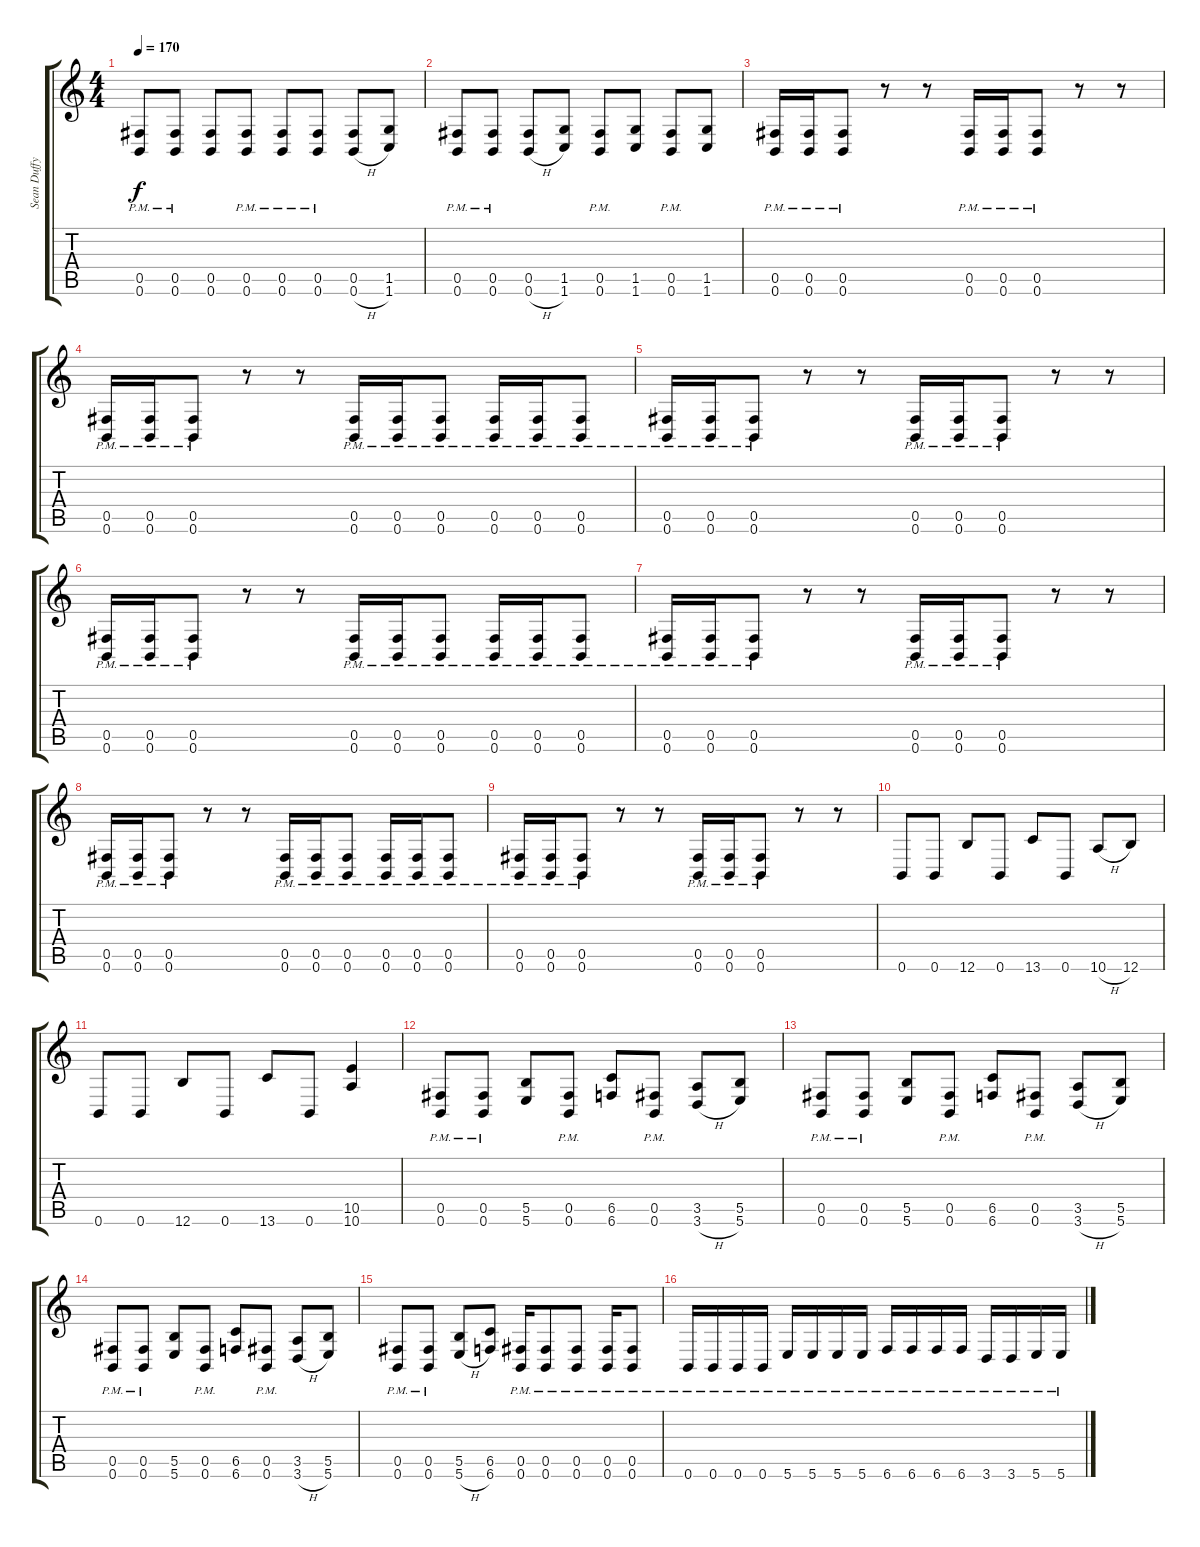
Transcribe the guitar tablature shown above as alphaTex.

\track ("Sean Duffy" "Sean Duffy") {instrument distortionguitar}
\staff {score tabs}
\tuning (Db4 Ab3 E3 B2 Gb2 B1) {hide}
\ts (4 4)
\tempo 170
\clef g2
\ks c
(0.5{pm} 0.6{pm}).8{dy f} (0.5{pm} 0.6{pm}).8 (0.5 0.6).8 (0.5{pm} 0.6{pm}).8 (0.5{pm} 0.6{pm}).8 (0.5{pm} 0.6{pm}).8 (0.5 0.6{h}).8 (1.5 1.6).8 |
(0.5{pm} 0.6{pm}).8 (0.5{pm} 0.6{pm}).8 (0.5 0.6{h}).8 (1.5 1.6).8 (0.5{pm} 0.6{pm}).8 (1.5 1.6).8 (0.5{pm} 0.6{pm}).8 (1.5 1.6).8 |
(0.5{pm} 0.6{pm}).16 (0.5{pm} 0.6{pm}).16 (0.5{pm} 0.6{pm}).8 r.8 r.8 (0.5{pm} 0.6{pm}).16 (0.5{pm} 0.6{pm}).16 (0.5{pm} 0.6{pm}).8 r.8 r.8 |
(0.5{pm} 0.6{pm}).16 (0.5{pm} 0.6{pm}).16 (0.5{pm} 0.6{pm}).8 r.8 r.8 (0.5{pm} 0.6{pm}).16 (0.5{pm} 0.6{pm}).16 (0.5{pm} 0.6{pm}).8 (0.5{pm} 0.6{pm}).16 (0.5{pm} 0.6{pm}).16 (0.5{pm} 0.6{pm}).8 |
(0.5{pm} 0.6{pm}).16 (0.5{pm} 0.6{pm}).16 (0.5{pm} 0.6{pm}).8 r.8 r.8 (0.5{pm} 0.6{pm}).16 (0.5{pm} 0.6{pm}).16 (0.5{pm} 0.6{pm}).8 r.8 r.8 |
(0.5{pm} 0.6{pm}).16 (0.5{pm} 0.6{pm}).16 (0.5{pm} 0.6{pm}).8 r.8 r.8 (0.5{pm} 0.6{pm}).16 (0.5{pm} 0.6{pm}).16 (0.5{pm} 0.6{pm}).8 (0.5{pm} 0.6{pm}).16 (0.5{pm} 0.6{pm}).16 (0.5{pm} 0.6{pm}).8 |
(0.5{pm} 0.6{pm}).16 (0.5{pm} 0.6{pm}).16 (0.5{pm} 0.6{pm}).8 r.8 r.8 (0.5{pm} 0.6{pm}).16 (0.5{pm} 0.6{pm}).16 (0.5{pm} 0.6{pm}).8 r.8 r.8 |
(0.5{pm} 0.6{pm}).16 (0.5{pm} 0.6{pm}).16 (0.5{pm} 0.6{pm}).8 r.8 r.8 (0.5{pm} 0.6{pm}).16 (0.5{pm} 0.6{pm}).16 (0.5{pm} 0.6{pm}).8 (0.5{pm} 0.6{pm}).16 (0.5{pm} 0.6{pm}).16 (0.5{pm} 0.6{pm}).8 |
(0.5{pm} 0.6{pm}).16 (0.5{pm} 0.6{pm}).16 (0.5{pm} 0.6{pm}).8 r.8 r.8 (0.5{pm} 0.6{pm}).16 (0.5{pm} 0.6{pm}).16 (0.5{pm} 0.6{pm}).8 r.8 r.8 |
0.6.8 0.6.8 12.6.8 0.6.8 13.6.8 0.6.8 10.6{h}.8 12.6.8 |
0.6.8 0.6.8 12.6.8 0.6.8 13.6.8 0.6.8 (10.5 10.6).4 |
(0.5{pm} 0.6{pm}).8 (0.5{pm} 0.6{pm}).8 (5.5 5.6).8 (0.5{pm} 0.6{pm}).8 (6.5 6.6).8 (0.5{pm} 0.6{pm}).8 (3.5 3.6{h}).8 (5.5 5.6).8 |
(0.5{pm} 0.6{pm}).8 (0.5{pm} 0.6{pm}).8 (5.5 5.6).8 (0.5{pm} 0.6{pm}).8 (6.5 6.6).8 (0.5{pm} 0.6{pm}).8 (3.5 3.6{h}).8 (5.5 5.6).8 |
(0.5{pm} 0.6{pm}).8 (0.5{pm} 0.6{pm}).8 (5.5 5.6).8 (0.5{pm} 0.6{pm}).8 (6.5 6.6).8 (0.5{pm} 0.6{pm}).8 (3.5 3.6{h}).8 (5.5 5.6).8 |
(0.5{pm} 0.6{pm}).8 (0.5{pm} 0.6{pm}).8 (5.5 5.6{h}).8 (6.5 6.6).8 (0.5{pm} 0.6{pm}).16 (0.5{pm} 0.6{pm}).8 (0.5{pm} 0.6{pm}).8 (0.5{pm} 0.6{pm}).16 (0.5{pm} 0.6{pm}).8 |
0.6{pm}.16 0.6{pm}.16 0.6{pm}.16 0.6{pm}.16 5.6{pm}.16 5.6{pm}.16 5.6{pm}.16 5.6{pm}.16 6.6{pm}.16 6.6{pm}.16 6.6{pm}.16 6.6{pm}.16 3.6{pm}.16 3.6{pm}.16 5.6{pm}.16 5.6{pm}.16
